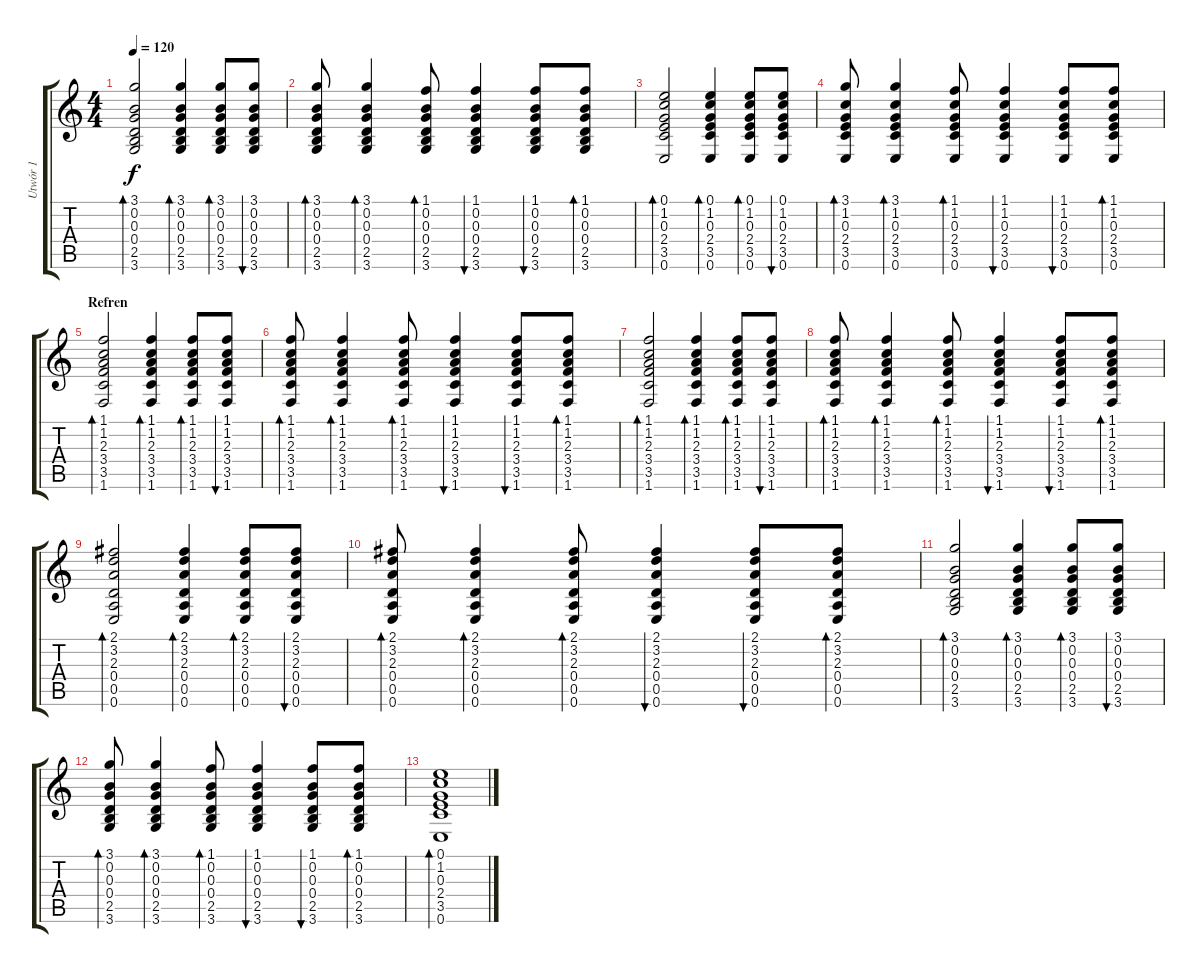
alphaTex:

\track ("Utwór 1" "Utwór 1") {instrument acousticguitarsteel}
\staff {score tabs}
\tuning (E4 B3 G3 D3 A2 E2) {hide}
\ts (4 4)
\tempo 120
\clef g2
\ks c
(3.1 0.2 0.3 0.4 2.5 3.6).2{bd 60 dy f} (3.1 0.2 0.3 0.4 2.5 3.6).4{bd 60} (3.1 0.2 0.3 0.4 2.5 3.6).8{bd 60} (3.1 0.2 0.3 0.4 2.5 3.6).8{bu 60} |
(3.1 0.2 0.3 0.4 2.5 3.6).8{bd 60} (3.1 0.2 0.3 0.4 2.5 3.6).4{bd 60} (1.1 0.2 0.3 0.4 2.5 3.6).8{bd 60} (1.1 0.2 0.3 0.4 2.5 3.6).4{bu 60} (1.1 0.2 0.3 0.4 2.5 3.6).8{bu 60} (1.1 0.2 0.3 0.4 2.5 3.6).8{bd 60} |
(0.1 1.2 0.3 2.4 3.5 0.6).2{bd 60} (0.1 1.2 0.3 2.4 3.5 0.6).4{bd 60} (0.1 1.2 0.3 2.4 3.5 0.6).8{bd 60} (0.1 1.2 0.3 2.4 3.5 0.6).8{bu 60} |
(3.1 1.2 0.3 2.4 3.5 0.6).8{bd 60} (3.1 1.2 0.3 2.4 3.5 0.6).4{bd 60} (1.1 1.2 0.3 2.4 3.5 0.6).8{bd 60} (1.1 1.2 0.3 2.4 3.5 0.6).4{bu 60} (1.1 1.2 0.3 2.4 3.5 0.6).8{bu 60} (1.1 1.2 0.3 2.4 3.5 0.6).8{bd 60} |
\section ("" "Refren")
(1.1 1.2 2.3 3.4 3.5 1.6).2{bd 60} (1.1 1.2 2.3 3.4 3.5 1.6).4{bd 60} (1.1 1.2 2.3 3.4 3.5 1.6).8{bd 60} (1.1 1.2 2.3 3.4 3.5 1.6).8{bu 60} |
(1.1 1.2 2.3 3.4 3.5 1.6).8{bd 60} (1.1 1.2 2.3 3.4 3.5 1.6).4{bd 60} (1.1 1.2 2.3 3.4 3.5 1.6).8{bd 60} (1.1 1.2 2.3 3.4 3.5 1.6).4{bu 60} (1.1 1.2 2.3 3.4 3.5 1.6).8{bu 60} (1.1 1.2 2.3 3.4 3.5 1.6).8{bd 60} |
(1.1 1.2 2.3 3.4 3.5 1.6).2{bd 60} (1.1 1.2 2.3 3.4 3.5 1.6).4{bd 60} (1.1 1.2 2.3 3.4 3.5 1.6).8{bd 60} (1.1 1.2 2.3 3.4 3.5 1.6).8{bu 60} |
(1.1 1.2 2.3 3.4 3.5 1.6).8{bd 60} (1.1 1.2 2.3 3.4 3.5 1.6).4{bd 60} (1.1 1.2 2.3 3.4 3.5 1.6).8{bd 60} (1.1 1.2 2.3 3.4 3.5 1.6).4{bu 60} (1.1 1.2 2.3 3.4 3.5 1.6).8{bu 60} (1.1 1.2 2.3 3.4 3.5 1.6).8{bd 60} |
(2.1 3.2 2.3 0.4 0.5 0.6).2{bd 60} (2.1 3.2 2.3 0.4 0.5 0.6).4{bd 60} (2.1 3.2 2.3 0.4 0.5 0.6).8{bd 60} (2.1 3.2 2.3 0.4 0.5 0.6).8{bu 60} |
(2.1 3.2 2.3 0.4 0.5 0.6).8{bd 60} (2.1 3.2 2.3 0.4 0.5 0.6).4{bd 60} (2.1 3.2 2.3 0.4 0.5 0.6).8{bd 60} (2.1 3.2 2.3 0.4 0.5 0.6).4{bu 60} (2.1 3.2 2.3 0.4 0.5 0.6).8{bu 60} (2.1 3.2 2.3 0.4 0.5 0.6).8{bd 60} |
(3.1 0.2 0.3 0.4 2.5 3.6).2{bd 60} (3.1 0.2 0.3 0.4 2.5 3.6).4{bd 60} (3.1 0.2 0.3 0.4 2.5 3.6).8{bd 60} (3.1 0.2 0.3 0.4 2.5 3.6).8{bu 60} |
(3.1 0.2 0.3 0.4 2.5 3.6).8{bd 60} (3.1 0.2 0.3 0.4 2.5 3.6).4{bd 60} (1.1 0.2 0.3 0.4 2.5 3.6).8{bd 60} (1.1 0.2 0.3 0.4 2.5 3.6).4{bu 60} (1.1 0.2 0.3 0.4 2.5 3.6).8{bu 60} (1.1 0.2 0.3 0.4 2.5 3.6).8{bd 60} |
(0.1 1.2 0.3 2.4 3.5 0.6).1{bd 480}
